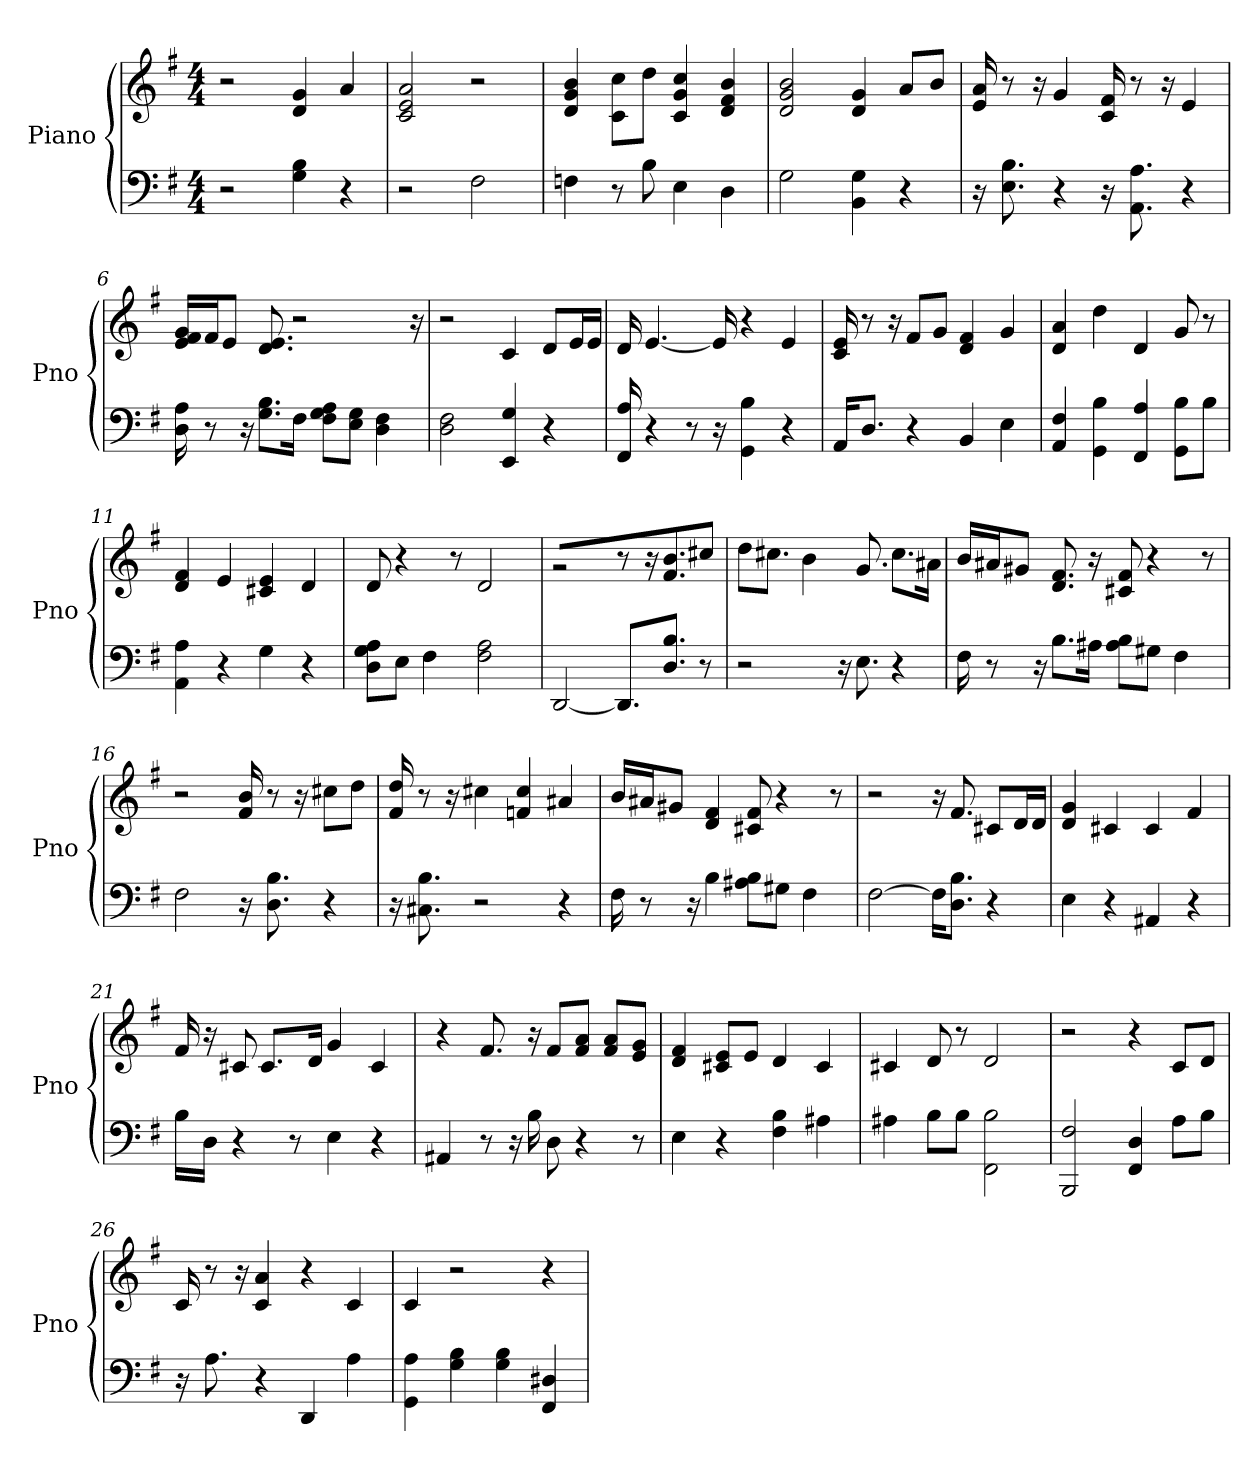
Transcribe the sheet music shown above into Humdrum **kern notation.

**kern	**kern
*part1	*part1
*staff2	*staff1
*I"Piano	*
*I'Pno	*
*clefF4	*clefG2
*k[f#]	*k[f#]
*G:	*G:
*M4/4	*M4/4
*MM102	*MM102
=1	=1
2r	2r
4G 4B	4g 4d
4r	4a
=2	=2
2r	2e 2a 2c
2F#	2r
=3	=3
4F	4d 4b 4g
8r	8cc\ 8c\L
8B	8dd\J
4E	4cc 4g 4c
4D	4b 4d 4f#
=4	=4
2G	2b 2d 2g
4G 4BB	4g 4d
4r	8a/L
.	8b/J
=5	=5
16r	16a 16e
8.E 8.B	8r
.	16r
4r	4g
16r	16f# 16c
8.AA 8.A	8r
.	16r
4r	4e
=6	=6
16D 16A	16f#/ 16g/ 16e/LL
8r	16f#/J
.	8e/J
16r	.
8.G\ 8.B\L	8.d 8.e
16F#\Jk	2r
8A\ 8G\ 8F#\L	.
8G\ 8E\J	.
4D 4F#	.
.	16r
=7	=7
2D 2F#	2r
4G 4EE	4c
4r	8d/L
.	16e/L
.	16e/JJ
=8	=8
16A 16FF#	16d
4r	[4.e
8r	.
16r	16e]
4B 4GG	4r
4r	4e
=9	=9
16AA/KL	16e 16c
8.D/J	8r
.	16r
4r	8f#/L
.	8g/J
4BB	4f# 4d
4E	4g
=10	=10
4AA 4F#	4a 4d
4GG 4B	4dd
4A 4FF#	4d
8B\ 8GG\L	8g
8B\J	8r
=11	=11
4AA 4A	4f# 4d
4r	4e
4G	4e 4c#
4r	4d
=12	=12
8A\ 8G\ 8D\L	8d
8E\J	4r
4F#	.
.	8r
2A 2F#	2d
=13	=13
[2DD	2r
8.DD/L]	8r
.	16r
8.B/ 8.D/J	8.f# 8.b
8r	8cc#J
=14	=14
2r	8dd\L
.	8.cc#\J
.	4b
16r	.
8.E	8.g
4r	8.cc#\L
.	16a#\Jk
=15	=15
16F#	16b/LL
8r	16a#/J
.	8g#/J
16r	.
8.B\L	8.f# 8.d
16A#\Jk	16r
8B\ 8A#\L	8c# 8f#
8G#\J	4r
4F#	.
.	8r
=16	=16
2F#	2r
16r	16b 16f#
8.D 8.B	8r
.	16r
4r	8cc#\L
.	8dd\J
=17	=17
16r	16dd 16f#
8.C# 8.B	8r
.	16r
2r	4cc#
.	4cc# 4f
4r	4a#
=18	=18
16F#	16b/LL
8r	16a#/J
.	8g#/J
16r	.
4B	4f# 4d
8B\ 8A#\L	8f# 8c#
8G#\J	4r
4F#	.
.	8r
=19	=19
[2F#	2r
16F#\KL]	16r
8.B\ 8.D\J	8.f#
4r	8c#/L
.	16d/L
.	16d/JJ
=20	=20
4E	4g 4d
4r	4c#
4AA#	4c#
4r	4f#
=21	=21
16B\LL	16f#
16D\JJ	16r
4r	8c#
.	8.c#/L
8r	.
.	16d/Jk
4E	4g
4r	4c#
=22	=22
4AA#	4r
8r	8.f#
16r	.
16B	16r
8D	8f#/L
4r	8a/ 8f#/J
.	8a/ 8f#/L
8r	8e/ 8g/J
=23	=23
4E	4f# 4d
4r	8e/ 8c#/L
.	8e/J
4B 4F#	4d
4A#	4c#
=24	=24
4A#	4c#
8B\L	8d
8B\J	8r
2B 2FF#	2d
=25	=25
2BBB 2F#	2r
4FF# 4D	4r
8A\L	8c/L
8B\J	8d/J
=26	=26
16r	16c
8.A	8r
.	16r
4r	4a 4c
4DD	4r
4A	4c
=27	=27
4GG 4A	4c
4G 4B	2r
4G 4B	.
4FF# 4D#	4r
=	=
*-	*-
